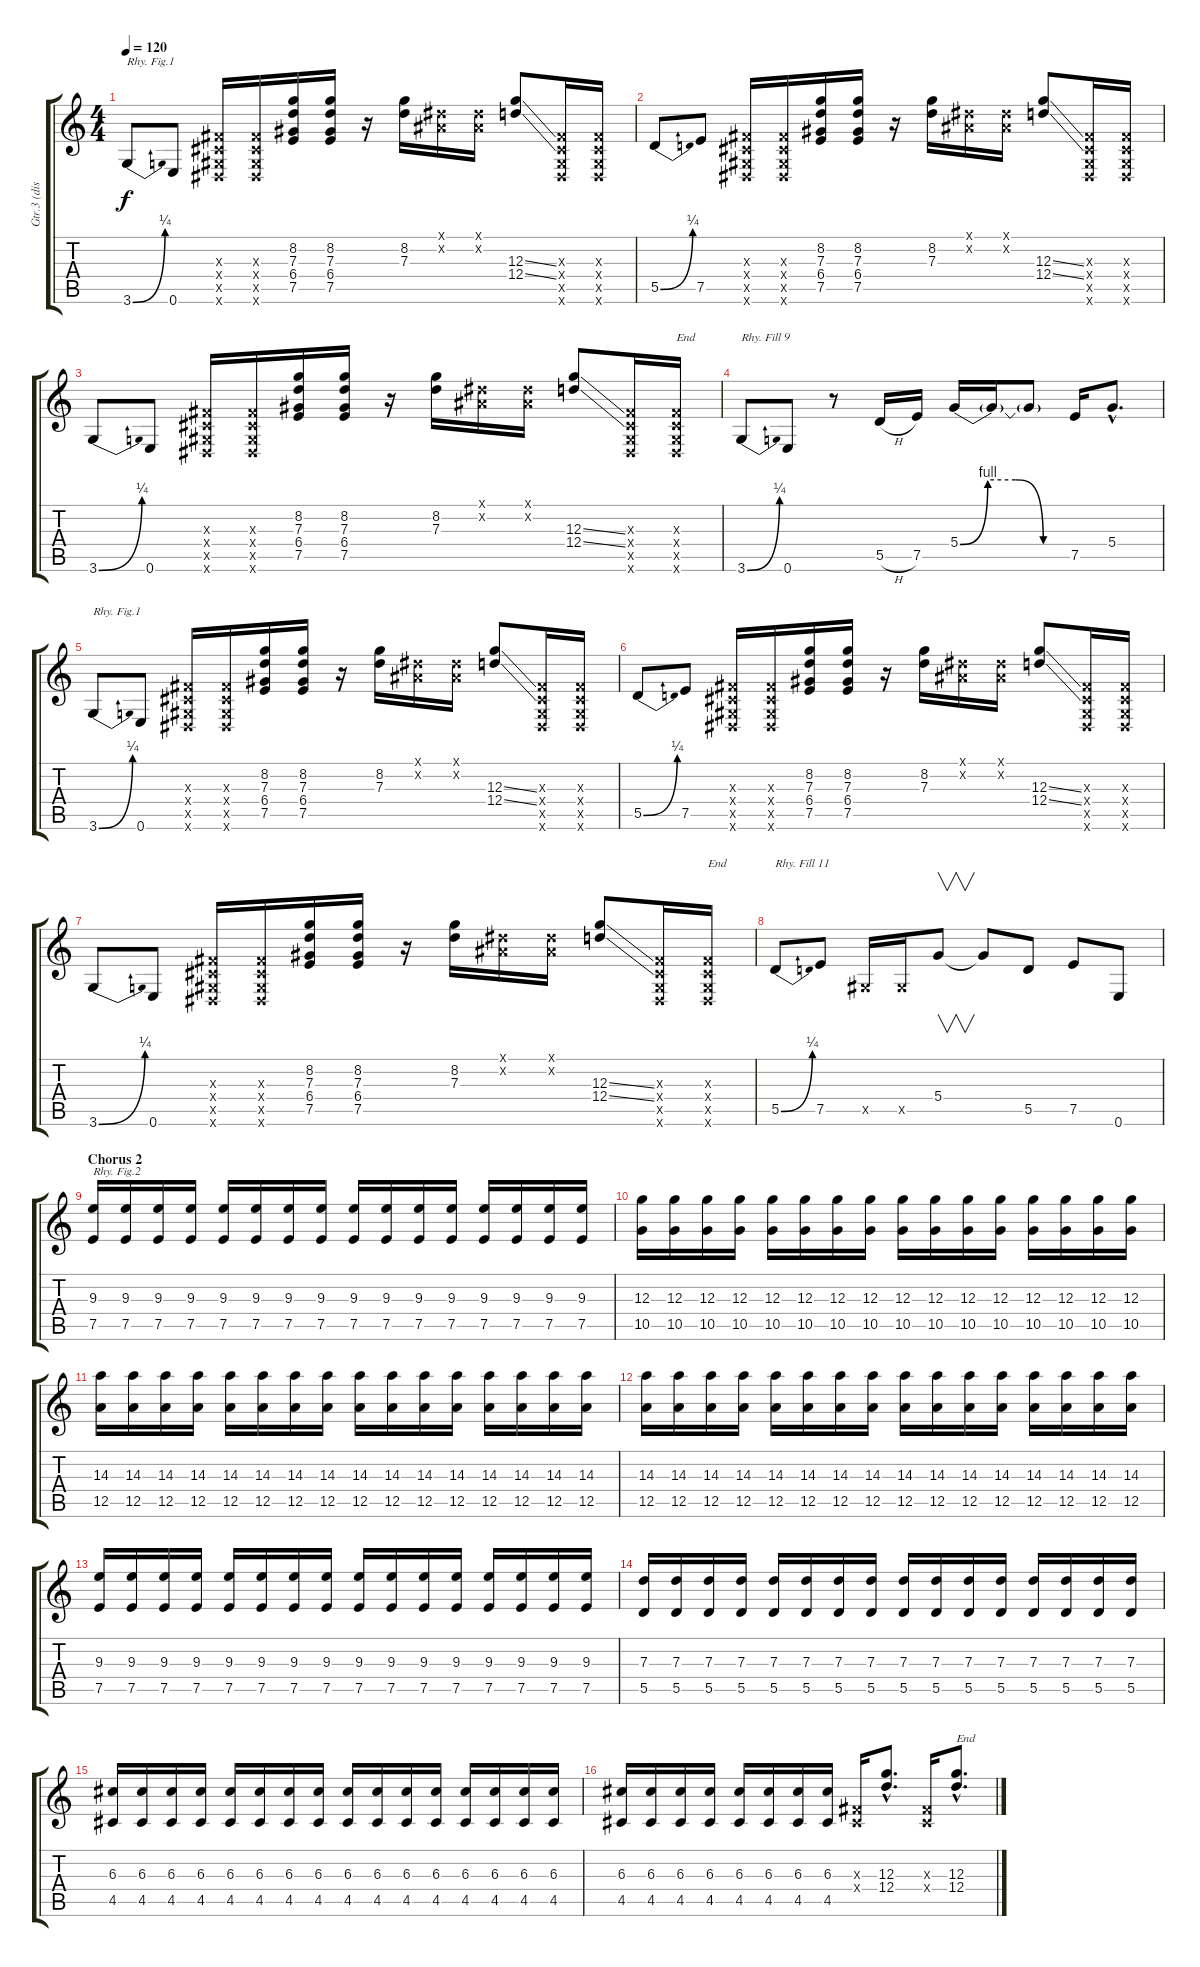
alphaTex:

\track ("Gtr.3 (dist.)" "Gtr.3 (dis") {instrument overdrivenguitar}
\staff {score tabs}
\tuning (E4 B3 G3 D3 A2 E2) {hide}
\ts (4 4)
\tempo 120
\clef g2
\ks c
3.6{be (bend 0 0 60 1)}.8{txt "Rhy. Fig.1" dy f} 0.6.8 (-1.3{x} -1.4{x} -1.5{x} -1.6{x}).16 (-1.3{x} -1.4{x} -1.5{x} -1.6{x}).16 (8.2 7.3 6.4 7.5).16 (8.2 7.3 6.4 7.5).16 r.16 (8.2 7.3).16 (-1.1{x} -1.2{x}).16 (-1.1{x} -1.2{x}).16 (12.3{ss} 12.4{ss}).8 (-1.3{x} -1.4{x} -1.5{x} -1.6{x}).16 (-1.3{x} -1.4{x} -1.5{x} -1.6{x}).16 |
5.5{be (bend 0 0 60 1)}.8 7.5.8 (-1.3{x} -1.4{x} -1.5{x} -1.6{x}).16 (-1.3{x} -1.4{x} -1.5{x} -1.6{x}).16 (8.2 7.3 6.4 7.5).16 (8.2 7.3 6.4 7.5).16 r.16 (8.2 7.3).16 (-1.1{x} -1.2{x}).16 (-1.1{x} -1.2{x}).16 (12.3{ss} 12.4{ss}).8 (-1.3{x} -1.4{x} -1.5{x} -1.6{x}).16 (-1.3{x} -1.4{x} -1.5{x} -1.6{x}).16 |
3.6{be (bend 0 0 60 1)}.8 0.6.8 (-1.3{x} -1.4{x} -1.5{x} -1.6{x}).16 (-1.3{x} -1.4{x} -1.5{x} -1.6{x}).16 (8.2 7.3 6.4 7.5).16 (8.2 7.3 6.4 7.5).16 r.16 (8.2 7.3).16 (-1.1{x} -1.2{x}).16 (-1.1{x} -1.2{x}).16 (12.3{ss} 12.4{ss}).8 (-1.3{x} -1.4{x} -1.5{x} -1.6{x}).16 (-1.3{x} -1.4{x} -1.5{x} -1.6{x}).16{txt "End"} |
3.6{be (bend 0 0 60 1)}.8{txt "Rhy. Fill 9"} 0.6.8 r.8 5.5{h}.16 7.5.16 5.4{be (custom 0 0 15 4 30 4 45 0 60 0)}.16 5.4{t}.16 5.4{t}.8 7.5.16 5.4{hac}.8{d} |
3.6{be (bend 0 0 60 1)}.8{txt "Rhy. Fig.1"} 0.6.8 (-1.3{x} -1.4{x} -1.5{x} -1.6{x}).16 (-1.3{x} -1.4{x} -1.5{x} -1.6{x}).16 (8.2 7.3 6.4 7.5).16 (8.2 7.3 6.4 7.5).16 r.16 (8.2 7.3).16 (-1.1{x} -1.2{x}).16 (-1.1{x} -1.2{x}).16 (12.3{ss} 12.4{ss}).8 (-1.3{x} -1.4{x} -1.5{x} -1.6{x}).16 (-1.3{x} -1.4{x} -1.5{x} -1.6{x}).16 |
5.5{be (bend 0 0 60 1)}.8 7.5.8 (-1.3{x} -1.4{x} -1.5{x} -1.6{x}).16 (-1.3{x} -1.4{x} -1.5{x} -1.6{x}).16 (8.2 7.3 6.4 7.5).16 (8.2 7.3 6.4 7.5).16 r.16 (8.2 7.3).16 (-1.1{x} -1.2{x}).16 (-1.1{x} -1.2{x}).16 (12.3{ss} 12.4{ss}).8 (-1.3{x} -1.4{x} -1.5{x} -1.6{x}).16 (-1.3{x} -1.4{x} -1.5{x} -1.6{x}).16 |
3.6{be (bend 0 0 60 1)}.8 0.6.8 (-1.3{x} -1.4{x} -1.5{x} -1.6{x}).16 (-1.3{x} -1.4{x} -1.5{x} -1.6{x}).16 (8.2 7.3 6.4 7.5).16 (8.2 7.3 6.4 7.5).16 r.16 (8.2 7.3).16 (-1.1{x} -1.2{x}).16 (-1.1{x} -1.2{x}).16 (12.3{ss} 12.4{ss}).8 (-1.3{x} -1.4{x} -1.5{x} -1.6{x}).16 (-1.3{x} -1.4{x} -1.5{x} -1.6{x}).16{txt "End"} |
5.5{be (bend 0 0 60 1)}.8{txt "Rhy. Fill 11"} 7.5.8 -1.5{x}.16 -1.5{x}.16 5.4.8{v} 5.4{t}.8 5.5.8 7.5.8 0.6.8 |
\section ("" "Chorus 2")
(9.3 7.5).16{txt "Rhy. Fig.2"} (9.3 7.5).16 (9.3 7.5).16 (9.3 7.5).16 (9.3 7.5).16 (9.3 7.5).16 (9.3 7.5).16 (9.3 7.5).16 (9.3 7.5).16 (9.3 7.5).16 (9.3 7.5).16 (9.3 7.5).16 (9.3 7.5).16 (9.3 7.5).16 (9.3 7.5).16 (9.3 7.5).16 |
(12.3 10.5).16 (12.3 10.5).16 (12.3 10.5).16 (12.3 10.5).16 (12.3 10.5).16 (12.3 10.5).16 (12.3 10.5).16 (12.3 10.5).16 (12.3 10.5).16 (12.3 10.5).16 (12.3 10.5).16 (12.3 10.5).16 (12.3 10.5).16 (12.3 10.5).16 (12.3 10.5).16 (12.3 10.5).16 |
(14.3 12.5).16 (14.3 12.5).16 (14.3 12.5).16 (14.3 12.5).16 (14.3 12.5).16 (14.3 12.5).16 (14.3 12.5).16 (14.3 12.5).16 (14.3 12.5).16 (14.3 12.5).16 (14.3 12.5).16 (14.3 12.5).16 (14.3 12.5).16 (14.3 12.5).16 (14.3 12.5).16 (14.3 12.5).16 |
(14.3 12.5).16 (14.3 12.5).16 (14.3 12.5).16 (14.3 12.5).16 (14.3 12.5).16 (14.3 12.5).16 (14.3 12.5).16 (14.3 12.5).16 (14.3 12.5).16 (14.3 12.5).16 (14.3 12.5).16 (14.3 12.5).16 (14.3 12.5).16 (14.3 12.5).16 (14.3 12.5).16 (14.3 12.5).16 |
(9.3 7.5).16 (9.3 7.5).16 (9.3 7.5).16 (9.3 7.5).16 (9.3 7.5).16 (9.3 7.5).16 (9.3 7.5).16 (9.3 7.5).16 (9.3 7.5).16 (9.3 7.5).16 (9.3 7.5).16 (9.3 7.5).16 (9.3 7.5).16 (9.3 7.5).16 (9.3 7.5).16 (9.3 7.5).16 |
(7.3 5.5).16 (7.3 5.5).16 (7.3 5.5).16 (7.3 5.5).16 (7.3 5.5).16 (7.3 5.5).16 (7.3 5.5).16 (7.3 5.5).16 (7.3 5.5).16 (7.3 5.5).16 (7.3 5.5).16 (7.3 5.5).16 (7.3 5.5).16 (7.3 5.5).16 (7.3 5.5).16 (7.3 5.5).16 |
(6.3 4.5).16 (6.3 4.5).16 (6.3 4.5).16 (6.3 4.5).16 (6.3 4.5).16 (6.3 4.5).16 (6.3 4.5).16 (6.3 4.5).16 (6.3 4.5).16 (6.3 4.5).16 (6.3 4.5).16 (6.3 4.5).16 (6.3 4.5).16 (6.3 4.5).16 (6.3 4.5).16 (6.3 4.5).16 |
(6.3 4.5).16 (6.3 4.5).16 (6.3 4.5).16 (6.3 4.5).16 (6.3 4.5).16 (6.3 4.5).16 (6.3 4.5).16 (6.3 4.5).16 (-1.3{x} -1.4{x}).16 (12.3{hac} 12.4{hac}).8{d} (-1.3{x} -1.4{x}).16 (12.3{hac} 12.4{hac}).8{d txt "End"}
